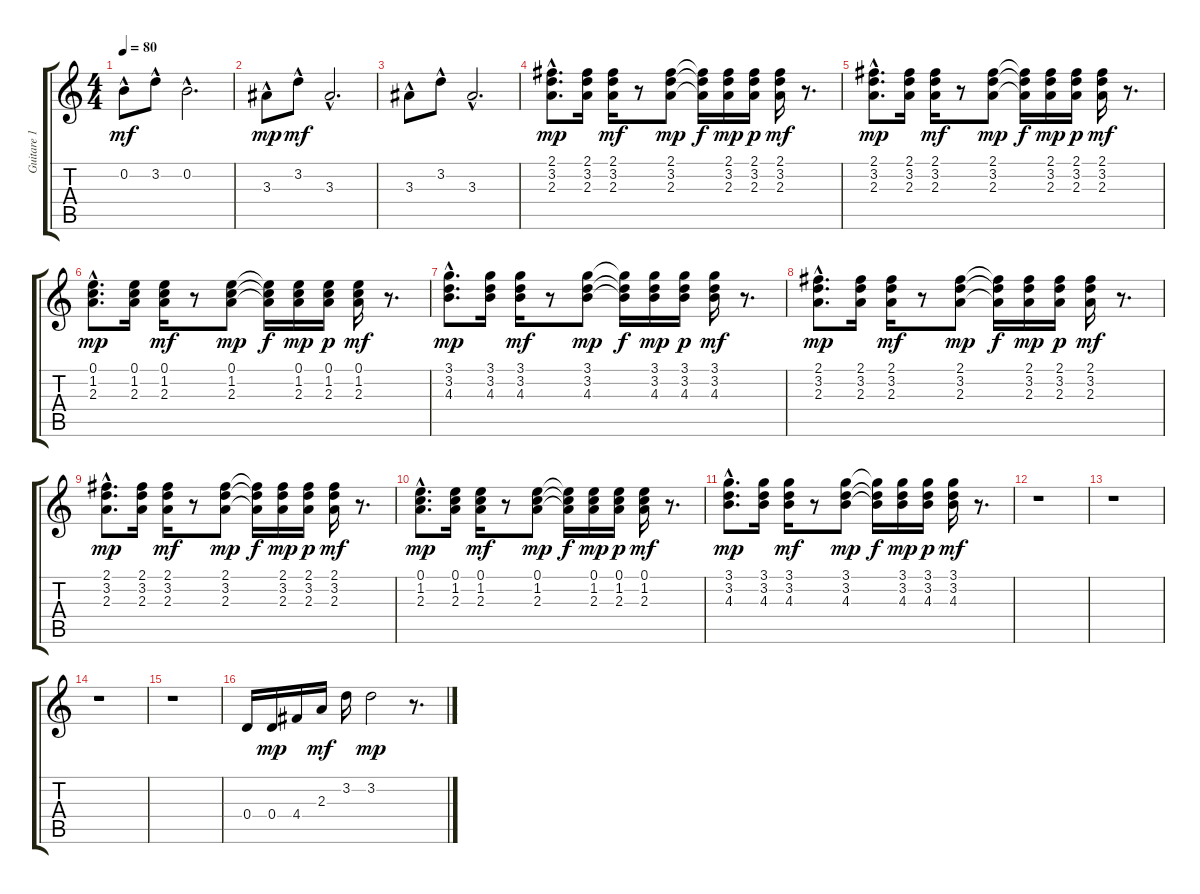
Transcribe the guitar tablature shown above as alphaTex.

\track ("Guitare 1" "Guitare 1") {instrument electricguitarjazz}
\staff {score tabs}
\tuning (E4 B3 G3 D3 A2 E2) {hide}
\ts (4 4)
\tempo 80
\clef g2
\ks c
0.2{hac}.8{dy mf} 3.2{hac}.8 0.2{hac}.2{d} |
3.3{hac}.8{dy mp} 3.2{hac}.8{dy mf} 3.3{hac}.2{d} |
3.3{hac}.8 3.2{hac}.8 3.3{hac}.2{d} |
(2.1{hac} 3.2{hac} 2.3{hac}).8{d dy mp} (2.1 3.2 2.3).16 (2.1 3.2 2.3).16{dy mf} r.8 (2.1 3.2 2.3).8{dy mp} (2.1{t} 3.2{t} 2.3{t}).16{dy f} (2.1 3.2 2.3).16{dy mp} (2.1 3.2 2.3).16{dy p} (2.1 3.2 2.3).16{dy mf} r.8{d} |
(2.1{hac} 3.2{hac} 2.3{hac}).8{d dy mp} (2.1 3.2 2.3).16 (2.1 3.2 2.3).16{dy mf} r.8 (2.1 3.2 2.3).8{dy mp} (2.1{t} 3.2{t} 2.3{t}).16{dy f} (2.1 3.2 2.3).16{dy mp} (2.1 3.2 2.3).16{dy p} (2.1 3.2 2.3).16{dy mf} r.8{d} |
(0.1{hac} 1.2{hac} 2.3{hac}).8{d dy mp} (0.1 1.2 2.3).16 (0.1 1.2 2.3).16{dy mf} r.8 (0.1 1.2 2.3).8{dy mp} (0.1{t} 1.2{t} 2.3{t}).16{dy f} (0.1 1.2 2.3).16{dy mp} (0.1 1.2 2.3).16{dy p} (0.1 1.2 2.3).16{dy mf} r.8{d} |
(3.1{hac} 3.2{hac} 4.3{hac}).8{d dy mp} (3.1 3.2 4.3).16 (3.1 3.2 4.3).16{dy mf} r.8 (3.1 3.2 4.3).8{dy mp} (3.1{t} 3.2{t} 4.3{t}).16{dy f} (3.1 3.2 4.3).16{dy mp} (3.1 3.2 4.3).16{dy p} (3.1 3.2 4.3).16{dy mf} r.8{d} |
(2.1{hac} 3.2{hac} 2.3{hac}).8{d dy mp} (2.1 3.2 2.3).16 (2.1 3.2 2.3).16{dy mf} r.8 (2.1 3.2 2.3).8{dy mp} (2.1{t} 3.2{t} 2.3{t}).16{dy f} (2.1 3.2 2.3).16{dy mp} (2.1 3.2 2.3).16{dy p} (2.1 3.2 2.3).16{dy mf} r.8{d} |
(2.1{hac} 3.2{hac} 2.3{hac}).8{d dy mp} (2.1 3.2 2.3).16 (2.1 3.2 2.3).16{dy mf} r.8 (2.1 3.2 2.3).8{dy mp} (2.1{t} 3.2{t} 2.3{t}).16{dy f} (2.1 3.2 2.3).16{dy mp} (2.1 3.2 2.3).16{dy p} (2.1 3.2 2.3).16{dy mf} r.8{d} |
(0.1{hac} 1.2{hac} 2.3{hac}).8{d dy mp} (0.1 1.2 2.3).16 (0.1 1.2 2.3).16{dy mf} r.8 (0.1 1.2 2.3).8{dy mp} (0.1{t} 1.2{t} 2.3{t}).16{dy f} (0.1 1.2 2.3).16{dy mp} (0.1 1.2 2.3).16{dy p} (0.1 1.2 2.3).16{dy mf} r.8{d} |
(3.1{hac} 3.2{hac} 4.3{hac}).8{d dy mp} (3.1 3.2 4.3).16 (3.1 3.2 4.3).16{dy mf} r.8 (3.1 3.2 4.3).8{dy mp} (3.1{t} 3.2{t} 4.3{t}).16{dy f} (3.1 3.2 4.3).16{dy mp} (3.1 3.2 4.3).16{dy p} (3.1 3.2 4.3).16{dy mf} r.8{d} |
r.1 |
r.1 |
r.1 |
r.1 |
0.4.16 0.4.16{dy mp} 4.4.16 2.3.16{dy mf} 3.2.16 3.2.2{dy mp} r.8{d}
